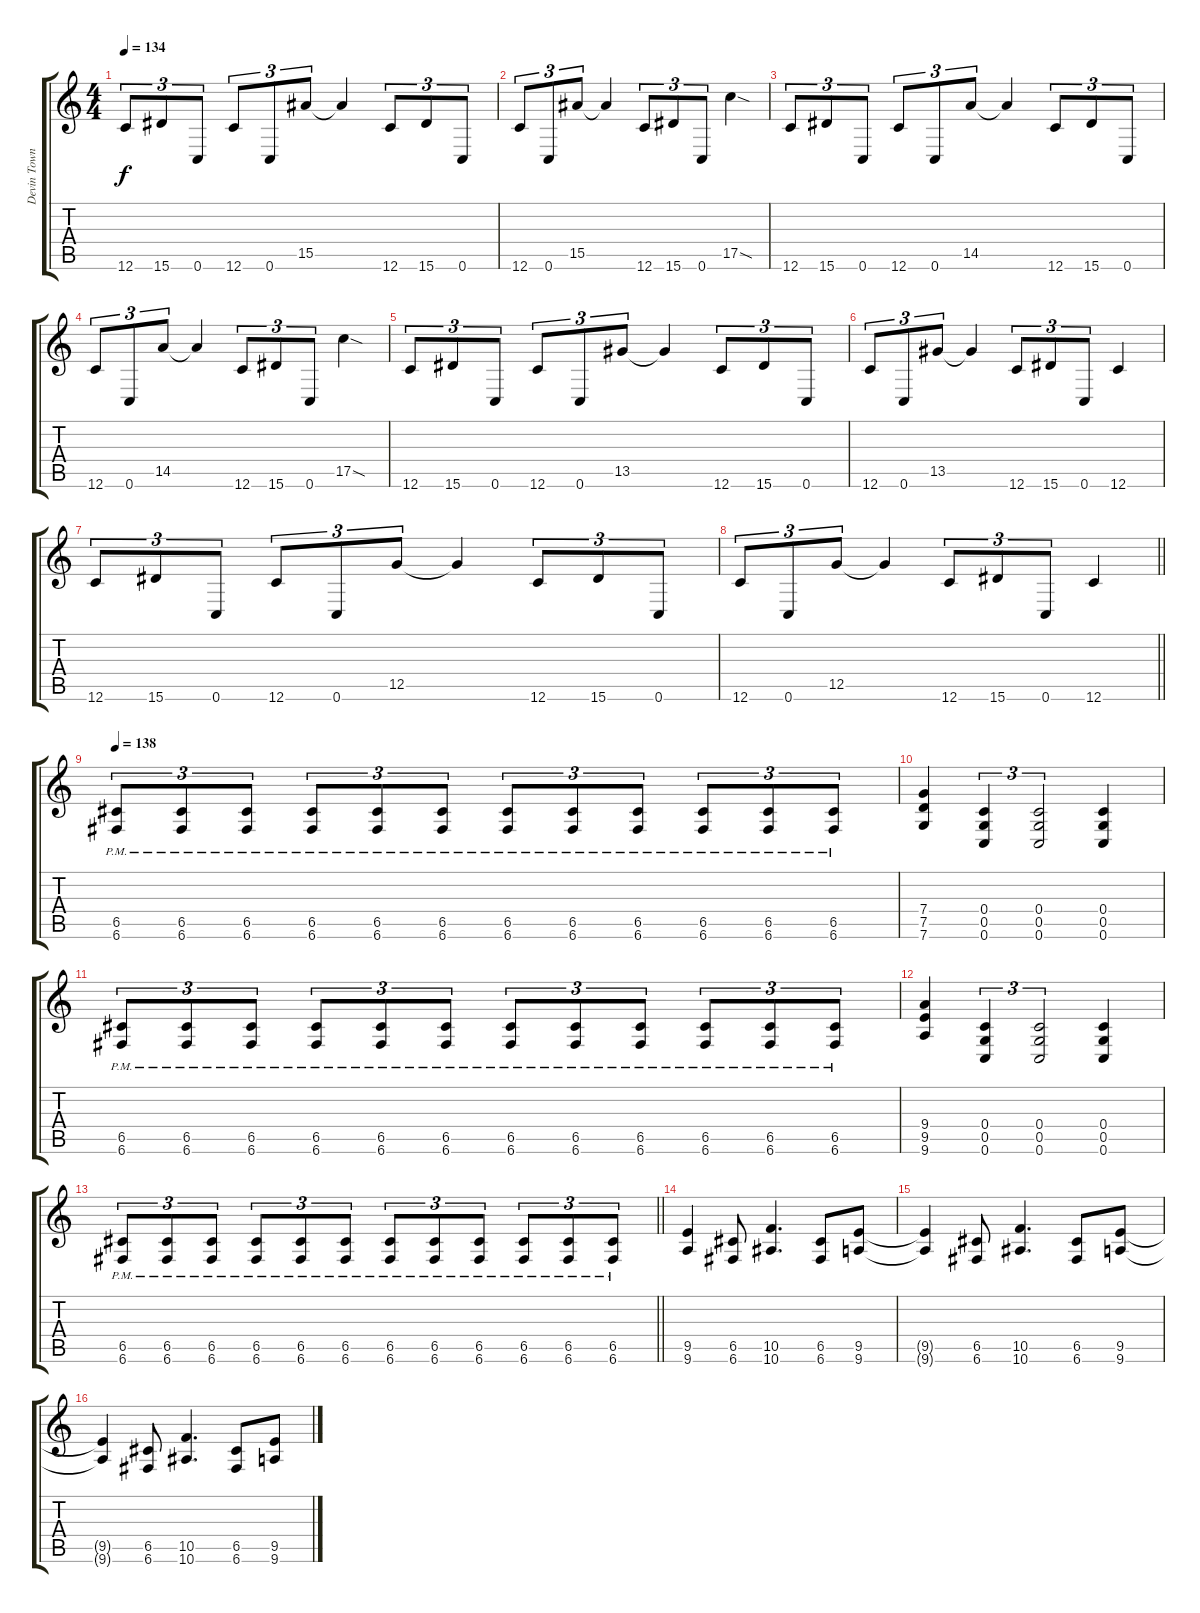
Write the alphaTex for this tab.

\track ("Devin Townsend" "Devin Town") {instrument distortionguitar}
\staff {score tabs}
\tuning (E4 C4 G3 C3 G2 C2) {hide}
\ts (4 4)
\tempo 134
\clef g2
\ks c
12.6.8{tu (3 2) dy f} 15.6.8{tu (3 2)} 0.6.8{tu (3 2)} 12.6.8{tu (3 2)} 0.6.8{tu (3 2)} 15.5.8{tu (3 2)} 15.5{t}.4 12.6.8{tu (3 2)} 15.6.8{tu (3 2)} 0.6.8{tu (3 2)} |
12.6.8{tu (3 2)} 0.6.8{tu (3 2)} 15.5.8{tu (3 2)} 15.5{t}.4 12.6.8{tu (3 2)} 15.6.8{tu (3 2)} 0.6.8{tu (3 2)} 17.5{sod}.4 |
12.6.8{tu (3 2)} 15.6.8{tu (3 2)} 0.6.8{tu (3 2)} 12.6.8{tu (3 2)} 0.6.8{tu (3 2)} 14.5.8{tu (3 2)} 14.5{t}.4 12.6.8{tu (3 2)} 15.6.8{tu (3 2)} 0.6.8{tu (3 2)} |
12.6.8{tu (3 2)} 0.6.8{tu (3 2)} 14.5.8{tu (3 2)} 14.5{t}.4 12.6.8{tu (3 2)} 15.6.8{tu (3 2)} 0.6.8{tu (3 2)} 17.5{sod}.4 |
12.6.8{tu (3 2)} 15.6.8{tu (3 2)} 0.6.8{tu (3 2)} 12.6.8{tu (3 2)} 0.6.8{tu (3 2)} 13.5.8{tu (3 2)} 13.5{t}.4 12.6.8{tu (3 2)} 15.6.8{tu (3 2)} 0.6.8{tu (3 2)} |
12.6.8{tu (3 2)} 0.6.8{tu (3 2)} 13.5.8{tu (3 2)} 13.5{t}.4 12.6.8{tu (3 2)} 15.6.8{tu (3 2)} 0.6.8{tu (3 2)} 12.6.4 |
12.6.8{tu (3 2)} 15.6.8{tu (3 2)} 0.6.8{tu (3 2)} 12.6.8{tu (3 2)} 0.6.8{tu (3 2)} 12.5.8{tu (3 2)} 12.5{t}.4 12.6.8{tu (3 2)} 15.6.8{tu (3 2)} 0.6.8{tu (3 2)} |
\barLineRight lightlight
12.6.8{tu (3 2)} 0.6.8{tu (3 2)} 12.5.8{tu (3 2)} 12.5{t}.4 12.6.8{tu (3 2)} 15.6.8{tu (3 2)} 0.6.8{tu (3 2)} 12.6.4 |
\tempo 138
(6.5{pm} 6.6{pm}).8{tu (3 2)} (6.5{pm} 6.6{pm}).8{tu (3 2)} (6.5{pm} 6.6{pm}).8{tu (3 2)} (6.5{pm} 6.6{pm}).8{tu (3 2)} (6.5{pm} 6.6{pm}).8{tu (3 2)} (6.5{pm} 6.6{pm}).8{tu (3 2)} (6.5{pm} 6.6{pm}).8{tu (3 2)} (6.5{pm} 6.6{pm}).8{tu (3 2)} (6.5{pm} 6.6{pm}).8{tu (3 2)} (6.5{pm} 6.6{pm}).8{tu (3 2)} (6.5{pm} 6.6{pm}).8{tu (3 2)} (6.5{pm} 6.6{pm}).8{tu (3 2)} |
(7.4 7.5 7.6).4 (0.4 0.5 0.6).4{tu (3 2)} (0.4 0.5 0.6).2{tu (3 2)} (0.4 0.5 0.6).4 |
(6.5{pm} 6.6{pm}).8{tu (3 2)} (6.5{pm} 6.6{pm}).8{tu (3 2)} (6.5{pm} 6.6{pm}).8{tu (3 2)} (6.5{pm} 6.6{pm}).8{tu (3 2)} (6.5{pm} 6.6{pm}).8{tu (3 2)} (6.5{pm} 6.6{pm}).8{tu (3 2)} (6.5{pm} 6.6{pm}).8{tu (3 2)} (6.5{pm} 6.6{pm}).8{tu (3 2)} (6.5{pm} 6.6{pm}).8{tu (3 2)} (6.5{pm} 6.6{pm}).8{tu (3 2)} (6.5{pm} 6.6{pm}).8{tu (3 2)} (6.5{pm} 6.6{pm}).8{tu (3 2)} |
(9.4 9.5 9.6).4 (0.4 0.5 0.6).4{tu (3 2)} (0.4 0.5 0.6).2{tu (3 2)} (0.4 0.5 0.6).4 |
\barLineRight lightlight
(6.5{pm} 6.6{pm}).8{tu (3 2)} (6.5{pm} 6.6{pm}).8{tu (3 2)} (6.5{pm} 6.6{pm}).8{tu (3 2)} (6.5{pm} 6.6{pm}).8{tu (3 2)} (6.5{pm} 6.6{pm}).8{tu (3 2)} (6.5{pm} 6.6{pm}).8{tu (3 2)} (6.5{pm} 6.6{pm}).8{tu (3 2)} (6.5{pm} 6.6{pm}).8{tu (3 2)} (6.5{pm} 6.6{pm}).8{tu (3 2)} (6.5{pm} 6.6{pm}).8{tu (3 2)} (6.5{pm} 6.6{pm}).8{tu (3 2)} (6.5{pm} 6.6{pm}).8{tu (3 2)} |
(9.5 9.6).4 (6.5 6.6).8 (10.5 10.6).4{d} (6.5 6.6).8 (9.5 9.6).8 |
(9.5{t} 9.6{t}).4 (6.5 6.6).8 (10.5 10.6).4{d} (6.5 6.6).8 (9.5 9.6).8 |
(9.5{t} 9.6{t}).4 (6.5 6.6).8 (10.5 10.6).4{d} (6.5 6.6).8 (9.5 9.6).8
